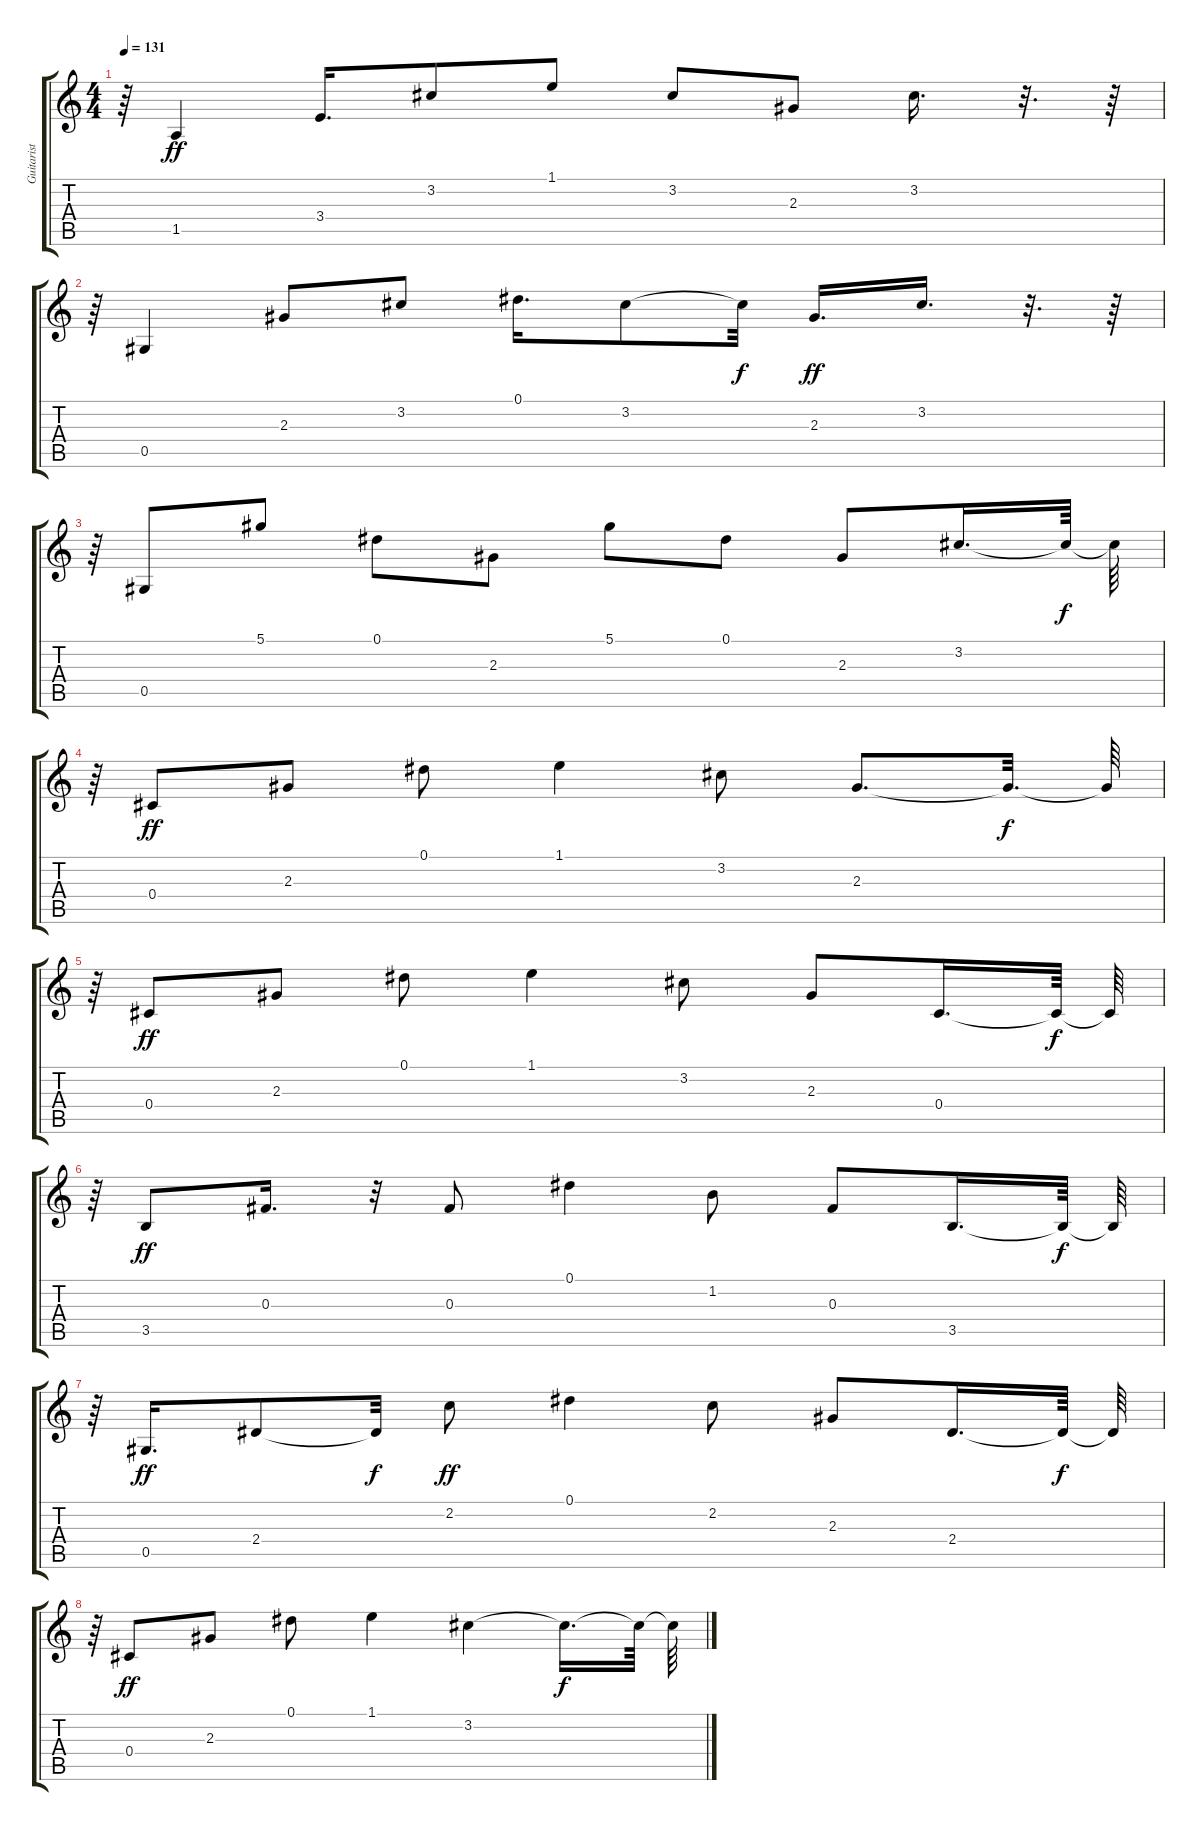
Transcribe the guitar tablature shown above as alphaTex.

\track ("Guitarist 3" "Guitarist ") {instrument acousticguitarsteel}
\staff {score tabs}
\tuning (Eb4 Bb3 Gb3 Db3 Ab2 Eb2) {hide}
\ts (4 4)
\tempo 131
\clef g2
\ks c
r.64{dy ff} 1.5.4 3.4.16{d} 3.2.8 1.1.8 3.2.8 2.3.8 3.2.16{d} r.32{d} r.64 |
r.64 0.5.4 2.3.8 3.2.8 0.1.16{d} 3.2.8 3.2{t}.32{dy f} 2.3.16{d dy ff} 3.2.16{d} r.32{d} r.64 |
r.64 0.5.8 5.1.8 0.1.8 2.3.8 5.1.8 0.1.8 2.3.8 3.2.16{d} 3.2{t}.64{dy f} 3.2{t}.64 |
r.64 0.4.8{dy ff} 2.3.8 0.1.8 1.1.4 3.2.8 2.3.8{d} 2.3{t}.32{d dy f} 2.3{t}.64 |
r.64 0.4.8{dy ff} 2.3.8 0.1.8 1.1.4 3.2.8 2.3.8 0.4.16{d} 0.4{t}.64{dy f} 0.4{t}.64 |
r.64 3.5.8{dy ff} 0.3.16{d} r.32 0.3.8 0.1.4 1.2.8 0.3.8 3.5.16{d} 3.5{t}.64{dy f} 3.5{t}.64 |
r.64 0.5.16{d dy ff} 2.4.8 2.4{t}.32{dy f} 2.2.8{dy ff} 0.1.4 2.2.8 2.3.8 2.4.16{d} 2.4{t}.64{dy f} 2.4{t}.64 |
r.64 0.4.8{dy ff} 2.3.8 0.1.8 1.1.4 3.2.4 3.2{t}.16{d dy f} 3.2{t}.64 3.2{t}.64
